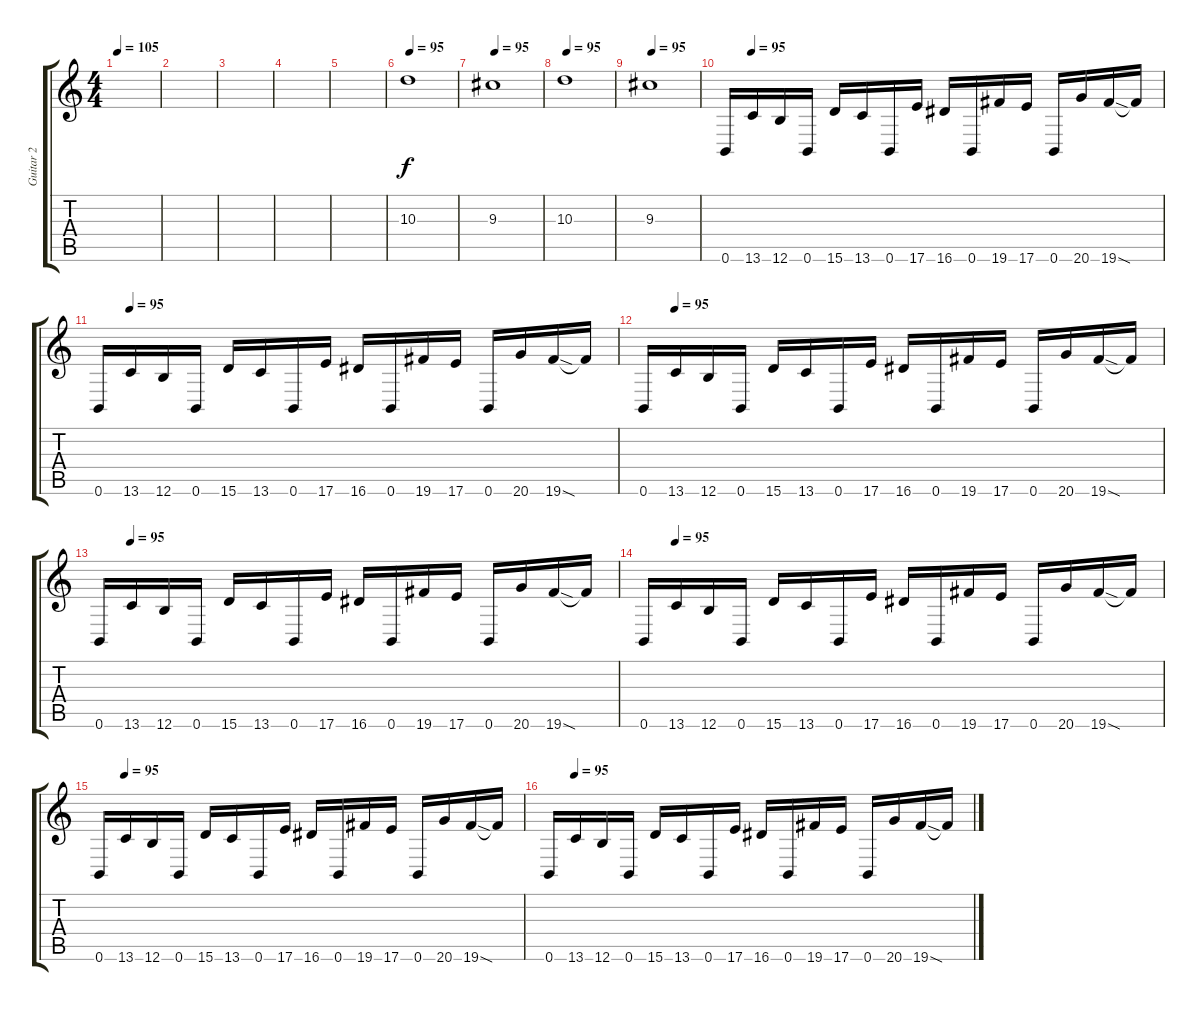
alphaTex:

\track ("Guitar 2" "Guitar 2") {instrument distortionguitar}
\staff {score tabs}
\tuning (Db4 Ab3 E3 B2 Gb2 B1) {hide}
\ts (4 4)
\tempo 105
\clef g2
\ks c
|
|
|
|
|
\tempo (95 0.0625)
10.3.1 |
\tempo (95 0.0625)
9.3.1 |
\tempo (95 0.0625)
10.3.1 |
\tempo (95 0.0625)
9.3.1 |
\tempo (95 0.0625)
0.6.16 13.6.16 12.6.16 0.6.16 15.6.16 13.6.16 0.6.16 17.6.16 16.6.16 0.6.16 19.6.16 17.6.16 0.6.16 20.6.16 19.6{sod}.16 19.6{t}.16 |
\tempo (95 0.0625)
0.6.16 13.6.16 12.6.16 0.6.16 15.6.16 13.6.16 0.6.16 17.6.16 16.6.16 0.6.16 19.6.16 17.6.16 0.6.16 20.6.16 19.6{sod}.16 19.6{t}.16 |
\tempo (95 0.0625)
0.6.16 13.6.16 12.6.16 0.6.16 15.6.16 13.6.16 0.6.16 17.6.16 16.6.16 0.6.16 19.6.16 17.6.16 0.6.16 20.6.16 19.6{sod}.16 19.6{t}.16 |
\tempo (95 0.0625)
0.6.16 13.6.16 12.6.16 0.6.16 15.6.16 13.6.16 0.6.16 17.6.16 16.6.16 0.6.16 19.6.16 17.6.16 0.6.16 20.6.16 19.6{sod}.16 19.6{t}.16 |
\tempo (95 0.0625)
0.6.16 13.6.16 12.6.16 0.6.16 15.6.16 13.6.16 0.6.16 17.6.16 16.6.16 0.6.16 19.6.16 17.6.16 0.6.16 20.6.16 19.6{sod}.16 19.6{t}.16 |
\tempo (95 0.0625)
0.6.16 13.6.16 12.6.16 0.6.16 15.6.16 13.6.16 0.6.16 17.6.16 16.6.16 0.6.16 19.6.16 17.6.16 0.6.16 20.6.16 19.6{sod}.16 19.6{t}.16 |
\tempo (95 0.0625)
0.6.16 13.6.16 12.6.16 0.6.16 15.6.16 13.6.16 0.6.16 17.6.16 16.6.16 0.6.16 19.6.16 17.6.16 0.6.16 20.6.16 19.6{sod}.16 19.6{t}.16
